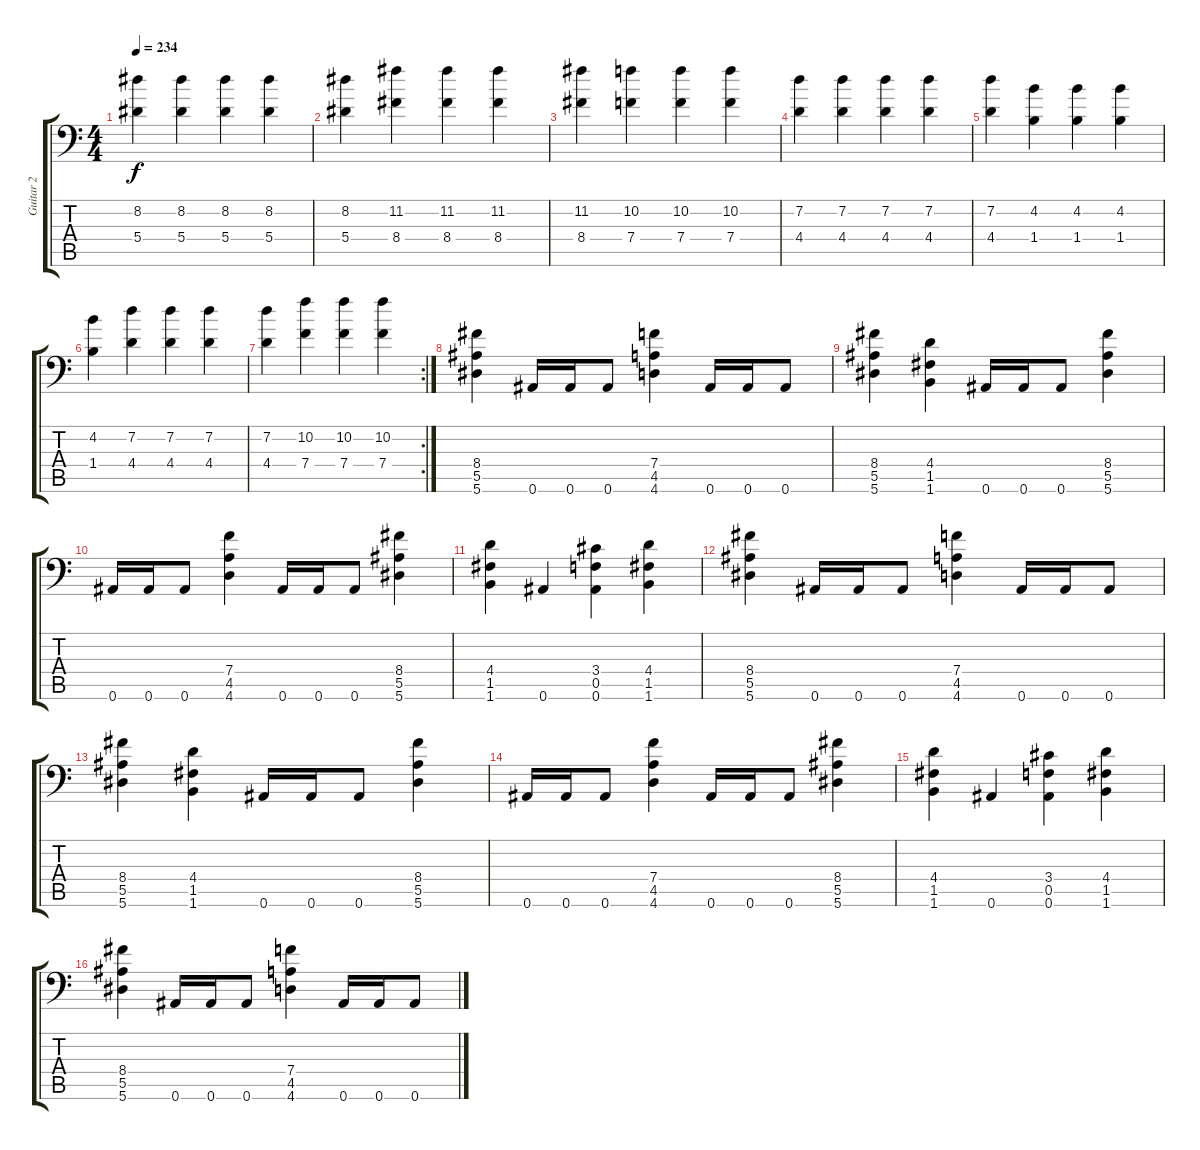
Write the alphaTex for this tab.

\track ("Guitar 2" "Guitar 2") {instrument distortionguitar}
\staff {score tabs}
\tuning (C4 G3 Eb3 Bb2 F2 Bb1) {hide}
\ts (4 4)
\tempo 234
\clef f4
\ks c
(8.2 5.4).4{dy f} (8.2 5.4).4 (8.2 5.4).4 (8.2 5.4).4 |
(8.2 5.4).4 (11.2 8.4).4 (11.2 8.4).4 (11.2 8.4).4 |
(11.2 8.4).4 (10.2 7.4).4 (10.2 7.4).4 (10.2 7.4).4 |
(7.2 4.4).4 (7.2 4.4).4 (7.2 4.4).4 (7.2 4.4).4 |
(7.2 4.4).4 (4.2 1.4).4 (4.2 1.4).4 (4.2 1.4).4 |
(4.2 1.4).4 (7.2 4.4).4 (7.2 4.4).4 (7.2 4.4).4 |
\rc 2
(7.2 4.4).4 (10.2 7.4).4 (10.2 7.4).4 (10.2 7.4).4 |
(8.4 5.5 5.6).4 0.6.16 0.6.16 0.6.8 (7.4 4.5 4.6).4 0.6.16 0.6.16 0.6.8 |
(8.4 5.5 5.6).4 (4.4 1.5 1.6).4 0.6.16 0.6.16 0.6.8 (8.4 5.5 5.6).4 |
0.6.16 0.6.16 0.6.8 (7.4 4.5 4.6).4 0.6.16 0.6.16 0.6.8 (8.4 5.5 5.6).4 |
(4.4 1.5 1.6).4 0.6.4 (3.4 0.5 0.6).4 (4.4 1.5 1.6).4 |
(8.4 5.5 5.6).4 0.6.16 0.6.16 0.6.8 (7.4 4.5 4.6).4 0.6.16 0.6.16 0.6.8 |
(8.4 5.5 5.6).4 (4.4 1.5 1.6).4 0.6.16 0.6.16 0.6.8 (8.4 5.5 5.6).4 |
0.6.16 0.6.16 0.6.8 (7.4 4.5 4.6).4 0.6.16 0.6.16 0.6.8 (8.4 5.5 5.6).4 |
(4.4 1.5 1.6).4 0.6.4 (3.4 0.5 0.6).4 (4.4 1.5 1.6).4 |
(8.4 5.5 5.6).4 0.6.16 0.6.16 0.6.8 (7.4 4.5 4.6).4 0.6.16 0.6.16 0.6.8
